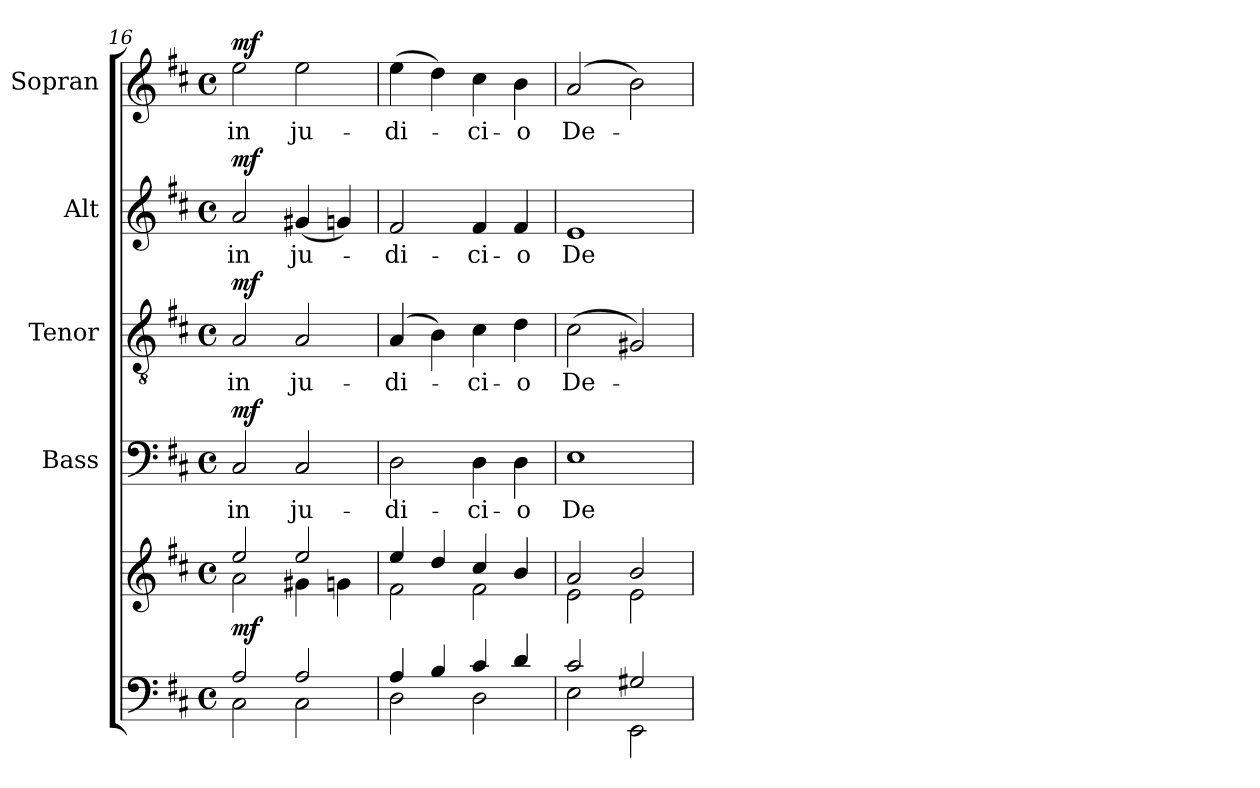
**kern	**kern	**dynam	**kern	**text	**dynam	**kern	**text	**dynam	**kern	**text	**dynam	**kern	**text	**dynam
*part5	*part5	*part5	*part4	*part4	*part4	*part3	*part3	*part3	*part2	*part2	*part2	*part1	*part1	*part1
*staff6	*staff5	*staff5/6	*staff4	*staff4	*staff4	*staff3	*staff3	*staff3	*staff2	*staff2	*staff2	*staff1	*staff1	*staff1
*	*	*	*I"Bass	*	*	*I"Tenor	*	*	*I"Alt	*	*	*I"Sopran	*	*
*	*	*	*I'B.	*	*	*I'T.	*	*	*I'A.	*	*	*I'S.	*	*
*clefF4	*clefG2	*	*clefF4	*	*	*clefGv2	*	*	*clefG2	*	*	*clefG2	*	*
*k[f#c#]	*k[f#c#]	*	*k[f#c#]	*	*	*k[f#c#]	*	*	*k[f#c#]	*	*	*k[f#c#]	*	*
*D:	*D:	*	*D:	*	*	*D:	*	*	*D:	*	*	*D:	*	*
*M4/4	*M4/4	*	*M4/4	*	*	*M4/4	*	*	*M4/4	*	*	*M4/4	*	*
*met(c)	*met(c)	*	*met(c)	*	*	*met(c)	*	*	*met(c)	*	*	*met(c)	*	*
=16	=16	=16	=16	=16	=16	=16	=16	=16	=16	=16	=16	=16	=16	=16
*^	*^	*	*	*	*	*	*	*	*	*	*	*	*	*
!	!	!	!	!LO:DY:b	!	!LO:LY:b	!LO:DY:a	!	!LO:LY:b	!LO:DY:a	!	!LO:LY:b	!LO:DY:a	!	!LO:LY:b	!LO:DY:a
2A/	2C#\	2ee/	2a\	mf	2C#/	in	mf	2A/	in	mf	2a/	in	mf	2ee\	in	mf
!	!	!	!	!	!	!LO:LY:b	!	!	!LO:LY:b	!	!	!LO:LY:b	!	!	!LO:LY:b	!
2A/	2C#\	2ee/	4g#X\	.	2C#/	ju-	.	2A/	ju-	.	(<4g#X/	ju-	.	2ee\	ju-	.
.	.	.	4gn\	.	.	.	.	.	.	.	4gn/)	.	.	.	.	.
=17	=17	=17	=17	=17	=17	=17	=17	=17	=17	=17	=17	=17	=17	=17	=17	=17
!	!	!	!	!	!	!LO:LY:b	!	!	!LO:LY:b	!	!	!LO:LY:b	!	!	!LO:LY:b	!
4A/	2D\	4ee/	2f#\	.	2D\	-di-	.	(4A/	-di-	.	2f#/	-di-	.	(>4ee\	-di-	.
4B/	.	4dd/	.	.	.	.	.	4B\)	.	.	.	.	.	4dd\)	.	.
!	!	!	!	!	!	!LO:LY:b	!	!	!LO:LY:b	!	!	!LO:LY:b	!	!	!LO:LY:b	!
4c#/	2D\	4cc#/	2f#\	.	4D\	-ci-	.	4c#\	-ci-	.	4f#/	-ci-	.	4cc#\	-ci-	.
!	!	!	!	!	!	!LO:LY:b	!	!	!LO:LY:b	!	!	!LO:LY:b	!	!	!LO:LY:b	!
4d/	.	4b/	.	.	4D\	-o	.	4d\	-o	.	4f#/	-o	.	4b\	-o	.
=18	=18	=18	=18	=18	=18	=18	=18	=18	=18	=18	=18	=18	=18	=18	=18	=18
!	!	!	!	!	!	!LO:LY:b	!	!	!LO:LY:b	!	!	!LO:LY:b	!	!	!LO:LY:b	!
2c#/	2E\	2a/	2e\	.	1E	De-	.	(>2c#\	De-	.	1e	De-	.	(2a/	De-	.
2G#X/	2EE\	2b/	2e\	.	.	.	.	2G#X/)	.	.	.	.	.	2b\)	.	.
*v	*v	*	*	*	*	*	*	*	*	*	*	*	*	*	*	*
*	*v	*v	*	*	*	*	*	*	*	*	*	*	*	*	*
=	=	=	=	=	=	=	=	=	=	=	=	=	=	=
*-	*-	*-	*-	*-	*-	*-	*-	*-	*-	*-	*-	*-	*-	*-
